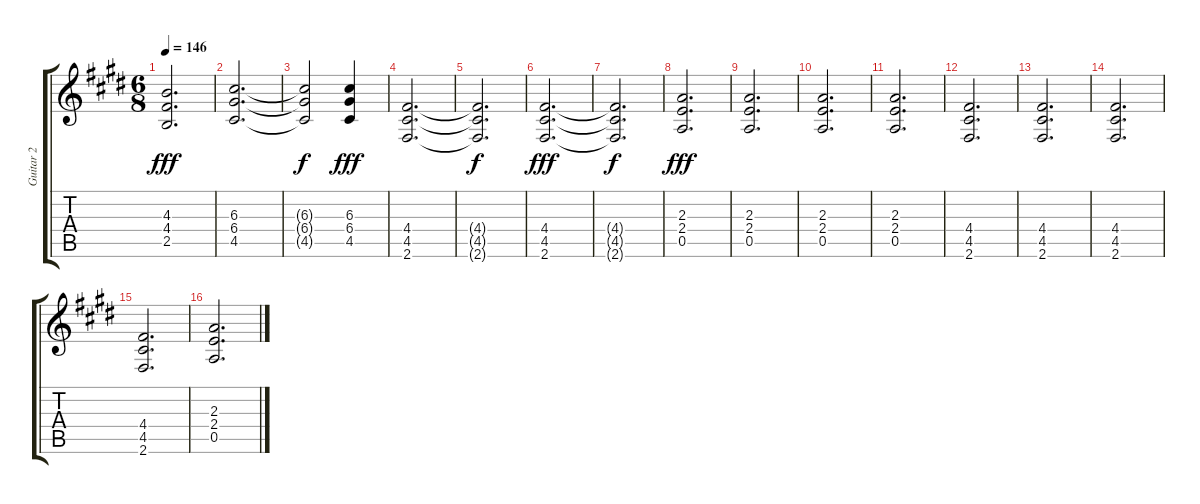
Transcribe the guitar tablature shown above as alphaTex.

\track ("Guitar 2" "Guitar 2") {instrument overdrivenguitar}
\staff {score tabs}
\tuning (E4 B3 G3 D3 A2 E2) {hide}
\ts (6 8)
\tempo 146
\clef g2
\ks e
(4.3 4.4 2.5).2{d dy fff} |
(6.3 6.4 4.5).2{d} |
(6.3{t} 6.4{t} 4.5{t}).2{dy f} (6.3 6.4 4.5).4{dy fff} |
(4.4 4.5 2.6).2{d} |
(4.4{t} 4.5{t} 2.6{t}).2{d dy f} |
(4.4 4.5 2.6).2{d dy fff} |
(4.4{t} 4.5{t} 2.6{t}).2{d dy f} |
(2.3 2.4 0.5).2{d dy fff} |
(2.3 2.4 0.5).2{d} |
(2.3 2.4 0.5).2{d} |
(2.3 2.4 0.5).2{d} |
(4.4 4.5 2.6).2{d} |
(4.4 4.5 2.6).2{d} |
(4.4 4.5 2.6).2{d} |
(4.4 4.5 2.6).2{d} |
(2.3 2.4 0.5).2{d}
